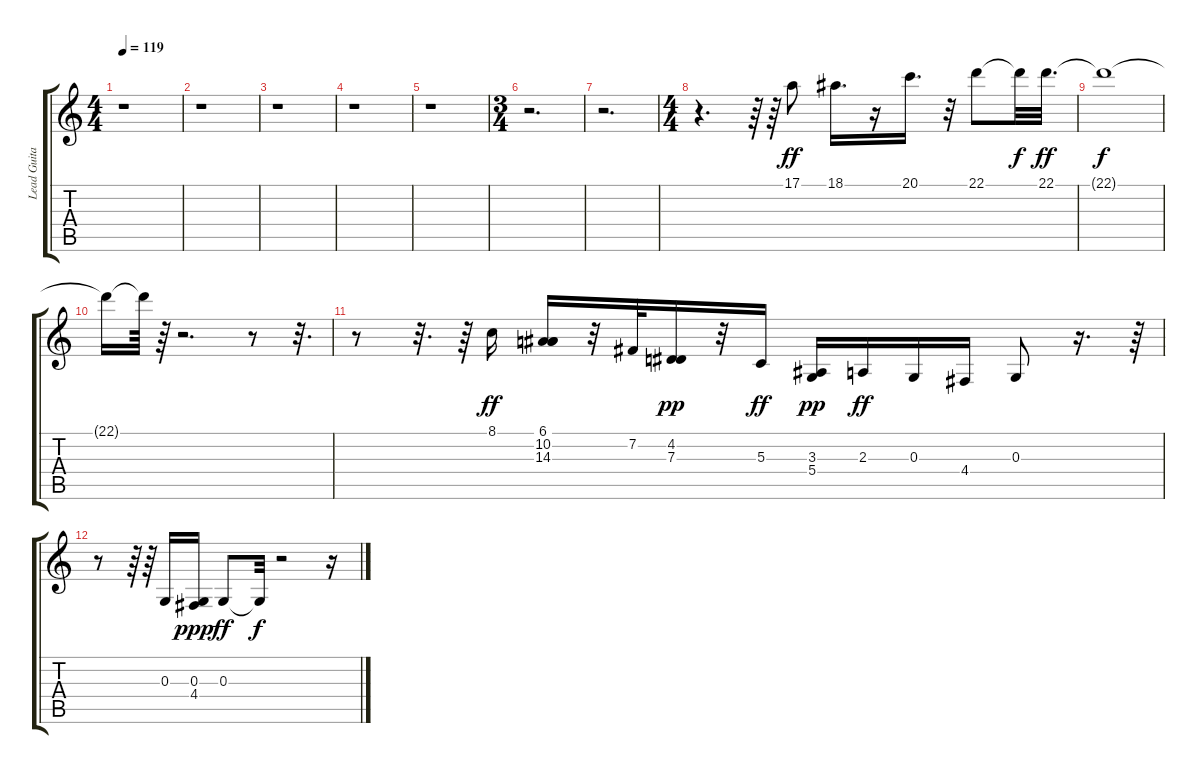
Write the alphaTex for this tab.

\track ("Lead Guitar L                   " "Lead Guita") {instrument lead1square}
\staff {score tabs}
\tuning (E4 B3 G3 D3 A2 E2) {hide}
\ts (4 4)
\tempo 119
\clef g2
\ks c
r.1{dy f} |
r.1 |
r.1 |
r.1 |
r.1 |
\ts (3 4)
r.2{d} |
r.2{d} |
\ts (4 4)
r.4{d} r.64 r.64 17.1.8{dy ff instrument lead1square} 18.1.16{d} r.16 20.1.16{d} r.32 22.1.8 22.1{t}.32{dy f} 22.1.32{d dy ff} |
22.1{t}.1{dy f} |
22.1{t}.16 22.1{t}.64 r.64 r.2{d} r.8 r.32{d} |
r.8 r.32{d} r.64 8.1.16{dy ff} (6.1 10.2 14.3).16 r.32 7.2.32 (4.2 7.3).16{dy pp} r.32 5.3.16{dy ff} (3.3 5.4).16{dy pp} 2.3.16{dy ff} 0.3.16 4.4.16 0.3.8 r.16{d} r.64 |
r.8 r.64 r.64 0.3.16 (0.3 4.4).16{dy ppp} 0.3.8{dy ff} 0.3{t}.32{dy f} r.2 r.16
